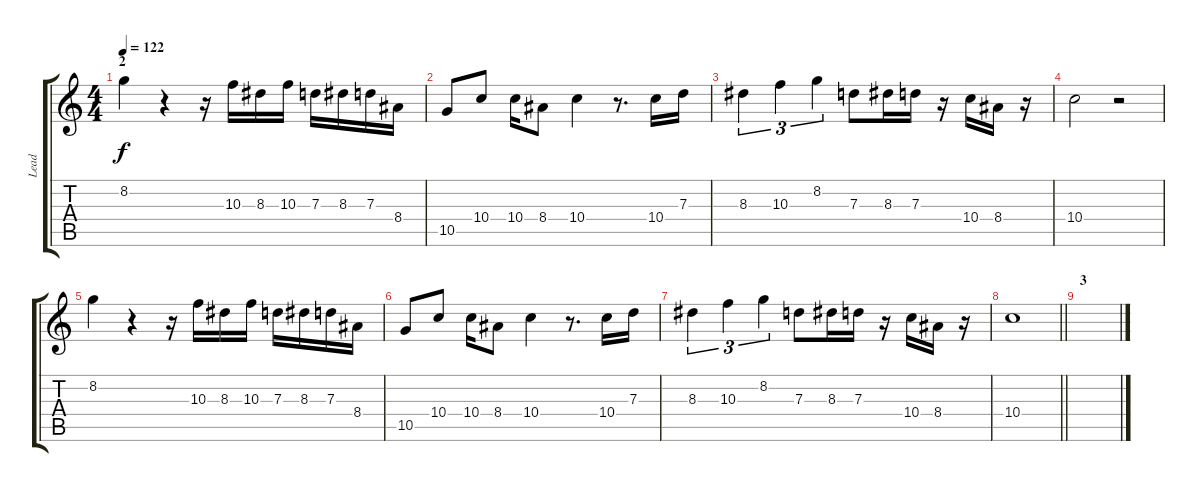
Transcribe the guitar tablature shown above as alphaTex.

\track ("Lead" "Lead") {instrument electricguitarjazz}
\staff {score tabs}
\tuning (E4 B3 G3 D3 A2 E2) {hide}
\ts (4 4)
\section ("" "2")
\tempo 122
\clef g2
\ks c
8.2.4{dy f volume 14 balance 4} r.4 r.16 10.3.16 8.3.16 10.3.16 7.3.16 8.3.16 7.3.16 8.4.16 |
10.5.8 10.4.8 10.4.16 8.4.8 10.4.4 r.8{d} 10.4.16 7.3.16 |
8.3.4{tu (3 2)} 10.3.4{tu (3 2)} 8.2.4{tu (3 2)} 7.3.8 8.3.16 7.3.16 r.16 10.4.16 8.4.16 r.16 |
10.4.2 r.2 |
8.2.4 r.4 r.16 10.3.16 8.3.16 10.3.16 7.3.16 8.3.16 7.3.16 8.4.16 |
10.5.8 10.4.8 10.4.16 8.4.8 10.4.4 r.8{d} 10.4.16 7.3.16 |
8.3.4{tu (3 2)} 10.3.4{tu (3 2)} 8.2.4{tu (3 2)} 7.3.8 8.3.16 7.3.16 r.16 10.4.16 8.4.16 r.16 |
\barLineRight lightlight
10.4.1{volume 3} |
\section ("" "3")
